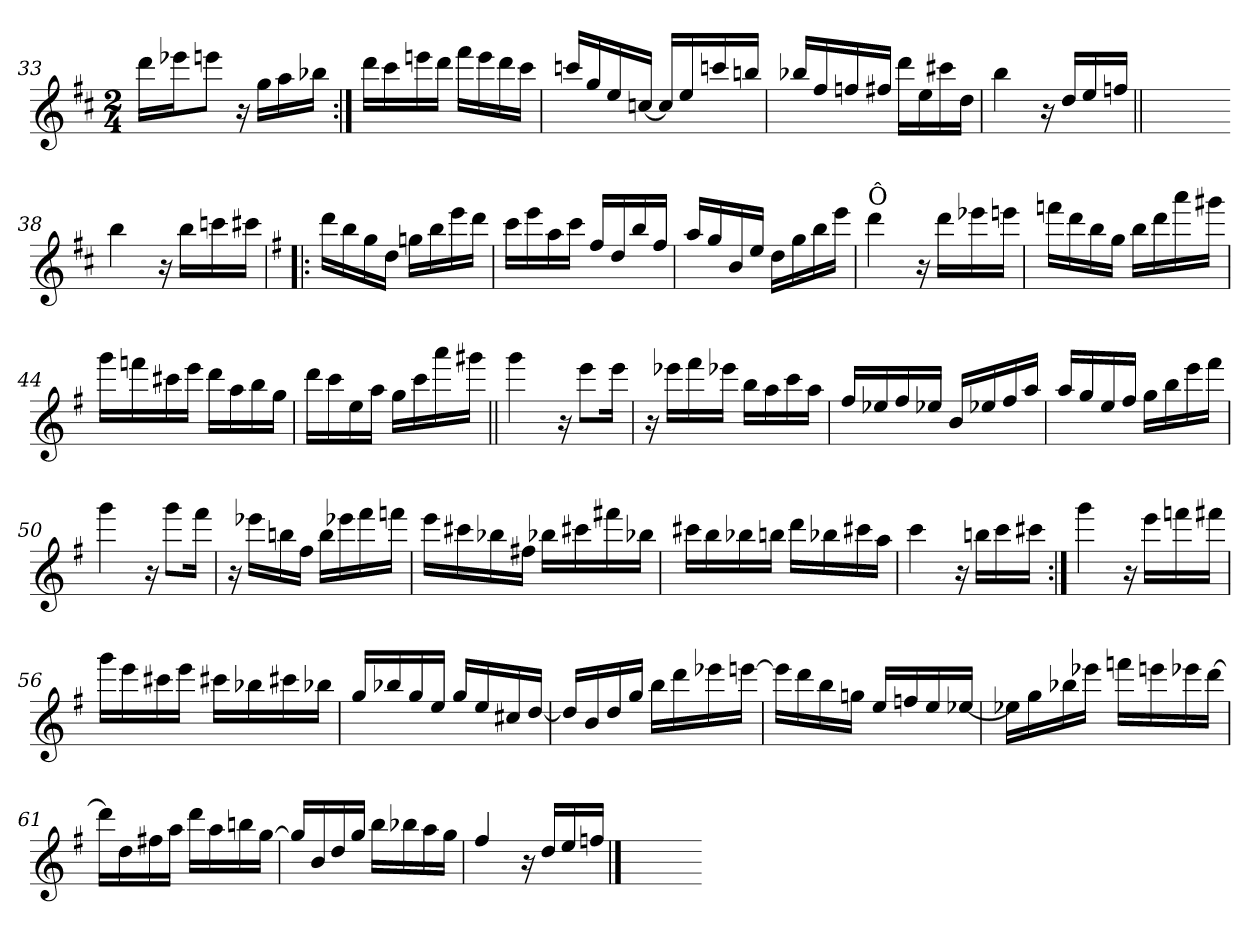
**kern
*part1
*staff1
*clefG2
*k[f#c#]
*b:
*M2/4
=33
16ddd\LL
16eee-X\J
8eeen\J
16r
16gg\LL
16aa\
16bb-X\JJ
!!LO:LB:g=z
=34:|!
16ddd\LL
16ccc#\
16eeen\
16ddd\JJ
16fff#\LL
16eee\
16ddd\
16ccc#\JJ
=35
16cccn/LL
16gg/
16ee/
[16ccn/JJ
16cc/LL]
16ee/
16cccn/
16bbn/JJ
=36
16bb-X/LL
16ff#/
16ffn/
16ff#X/JJ
16ddd\LL
16ee\
16ccc#X\
16dd\JJ
=37
4bb\
16r
16dd/LL
16ee/
16ffn/JJ
=37X371||
2ryy
!!LO:PB:g=z
=38-
4bb\
16r
16bb\LL
16cccn\
16ccc#X\JJ
=39!|:
*k[f#]
*G:
16ddd\LL
16bb\
16gg\
16dd\JJ
16ggn\LL
16bb\
16eee\
16ddd\JJ
=40
16ccc\LL
16eee\
16aa\
16ccc\JJ
16ff#/LL
16dd/
16bb/
16ff#/JJ
=41
16aa/LL
16gg/
16b/
16ee/JJ
16dd\LL
16gg\
16bb\
16eee\JJ
!!LO:LB:g=z
=42
!LO:TX:a:t=Ô
4ddd\
16r
16ddd\LL
16eee-X\
16eeen\JJ
=43
16fffn\LL
16ddd\
16bb\
16gg\JJ
16bb\LL
16ddd\
16aaa\
16ggg#X\JJ
=44
16ggg\LL
16fffn\
16ccc#X\
16eee\JJ
16ddd\LL
16aa\
16bb\
16gg\JJ
=45
16ddd\LL
16ccc\
16ee\
16aa\JJ
16gg\LL
16ccc\
16aaa\
16ggg#X\JJ
!!LO:LB:g=z
=46||
4ggg\
16r
8eee\L
16eee\Jk
=47
16r
16eee-X\LL
16fff#\
16eee-X\JJ
16bb\LL
16aa\
16ccc\
16aa\JJ
=48
16ff#/LL
16ee-X/
16ff#/
16ee-X/JJ
16b/LL
16ee-X/
16ff#/
16aa/JJ
=49
16aa/LL
16gg/
16ee/
16ff#/JJ
16gg\LL
16bb\
16eee\
16fff#\JJ
!!LO:LB:g=z
=50
4ggg\
16r
8ggg\L
16fff#\Jk
=51
16r
16eee-X\LL
16bbn\
16ff#\JJ
16bb\LL
16eee-X\
16fff#\
16fffn\JJ
=52
16eee\LL
16ccc#X\
16bb-X\
16ff#X\JJ
16bb-X\LL
16ccc#X\
16fff#X\
16bb-X\JJ
=53
16ccc#X\LL
16bb\
16bb-X\
16bbn\JJ
16ddd\LL
16bb-X\
16ccc#X\
16aa\JJ
=54
4ccc\
16r
16bbn\LL
16ccc\
16ccc#X\JJ
!!LO:LB:g=z
=55:|!
4ggg\
16r
16eee\LL
16fffn\
16fff#X\JJ
=56
16ggg\LL
16eee\
16ccc#X\
16eee\JJ
16ccc#X\LL
16bb-X\
16ccc#X\
16bb-X\JJ
=57
16gg/LL
16bb-X/
16gg/
16ee/JJ
16gg/LL
16ee/
16cc#X/
[16dd/JJ
=58
16dd/LL]
16b/
16dd/
16gg/JJ
16bb\LL
16ddd\
16eee-X\
[16eeen\JJ
=59
16eee\LL]
16ddd\
16bb\
16ggn\JJ
16ee/LL
16ffn/
16ee/
[16ee-X/JJ
!!LO:LB:g=z
=60
16ee-X\LL]
16gg\
16bb-X\
16eee-X\JJ
16fffn\LL
16eeen\
16eee-X\
[16ddd\JJ
=61
16ddd\LL]
16dd\
16ff#X\
16aa\JJ
16ddd\LL
16aa\
16bbn\
[16gg\JJ
=62
16gg/LL]
16b/
16dd/
16gg/JJ
16bb\LL
16bb-X\
16aa\
16gg\JJ
=63
4ff#/
16r
16dd/LL
16ee/
16ffn/JJ
==64
2ryy
=-
*-
